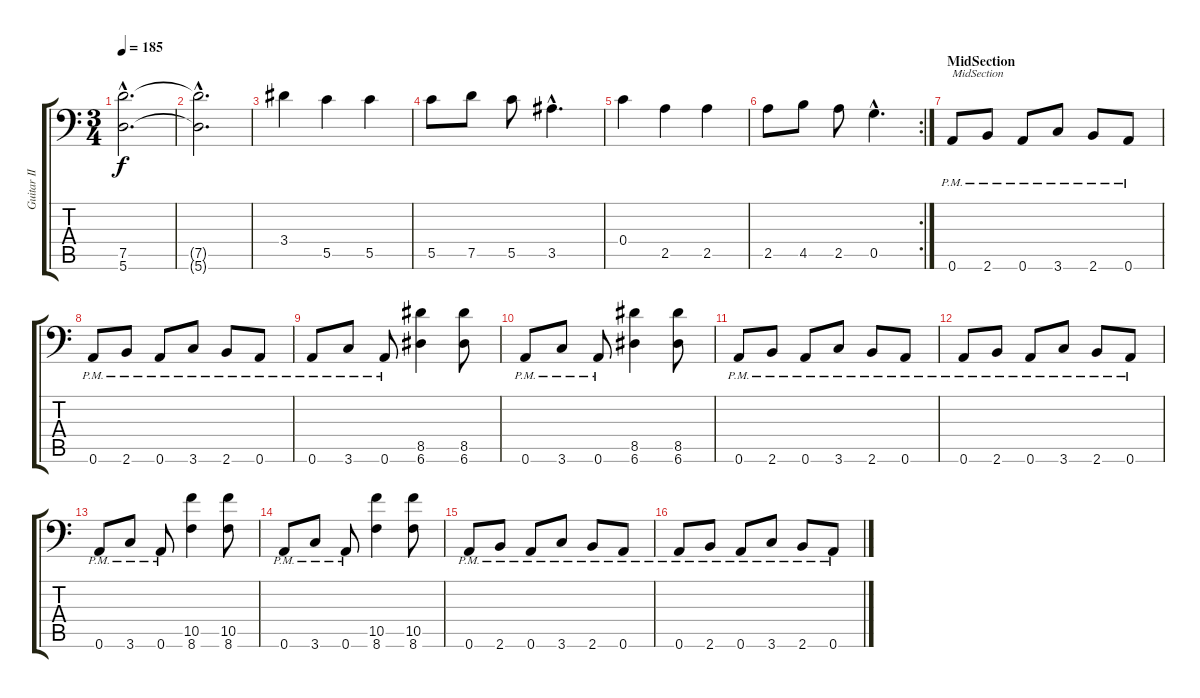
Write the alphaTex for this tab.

\track ("Guitar II [Brent Hinds]" "Guitar II ") {instrument distortionguitar}
\staff {score tabs}
\tuning (D4 A3 F3 C3 G2 A1) {hide}
\ts (3 4)
\tempo 185
\clef f4
\ks c
(7.5{hac t} 5.6{hac t}).2{d dy f} |
(7.5{hac t} 5.6{hac t}).2{d} |
3.4.4 5.5.4 5.5.4 |
5.5.8 7.5.8 5.5.8 3.5{hac}.4{d} |
0.4.4 2.5.4 2.5.4 |
\rc 2
2.5.8 4.5.8 2.5.8 0.5{hac}.4{d} |
\section ("" "MidSection")
0.6{pm}.8{txt "MidSection"} 2.6{pm}.8 0.6{pm}.8 3.6{pm}.8 2.6{pm}.8 0.6{pm}.8 |
0.6{pm}.8 2.6{pm}.8 0.6{pm}.8 3.6{pm}.8 2.6{pm}.8 0.6{pm}.8 |
0.6{pm}.8 3.6{pm}.8 0.6{pm}.8 (8.5 6.6).4 (8.5 6.6).8 |
0.6{pm}.8 3.6{pm}.8 0.6{pm}.8 (8.5 6.6).4 (8.5 6.6).8 |
0.6{pm}.8 2.6{pm}.8 0.6{pm}.8 3.6{pm}.8 2.6{pm}.8 0.6{pm}.8 |
0.6{pm}.8 2.6{pm}.8 0.6{pm}.8 3.6{pm}.8 2.6{pm}.8 0.6{pm}.8 |
0.6{pm}.8 3.6{pm}.8 0.6{pm}.8 (10.5 8.6).4 (10.5 8.6).8 |
0.6{pm}.8 3.6{pm}.8 0.6{pm}.8 (10.5 8.6).4 (10.5 8.6).8 |
0.6{pm}.8 2.6{pm}.8 0.6{pm}.8 3.6{pm}.8 2.6{pm}.8 0.6{pm}.8 |
0.6{pm}.8 2.6{pm}.8 0.6{pm}.8 3.6{pm}.8 2.6{pm}.8 0.6{pm}.8
